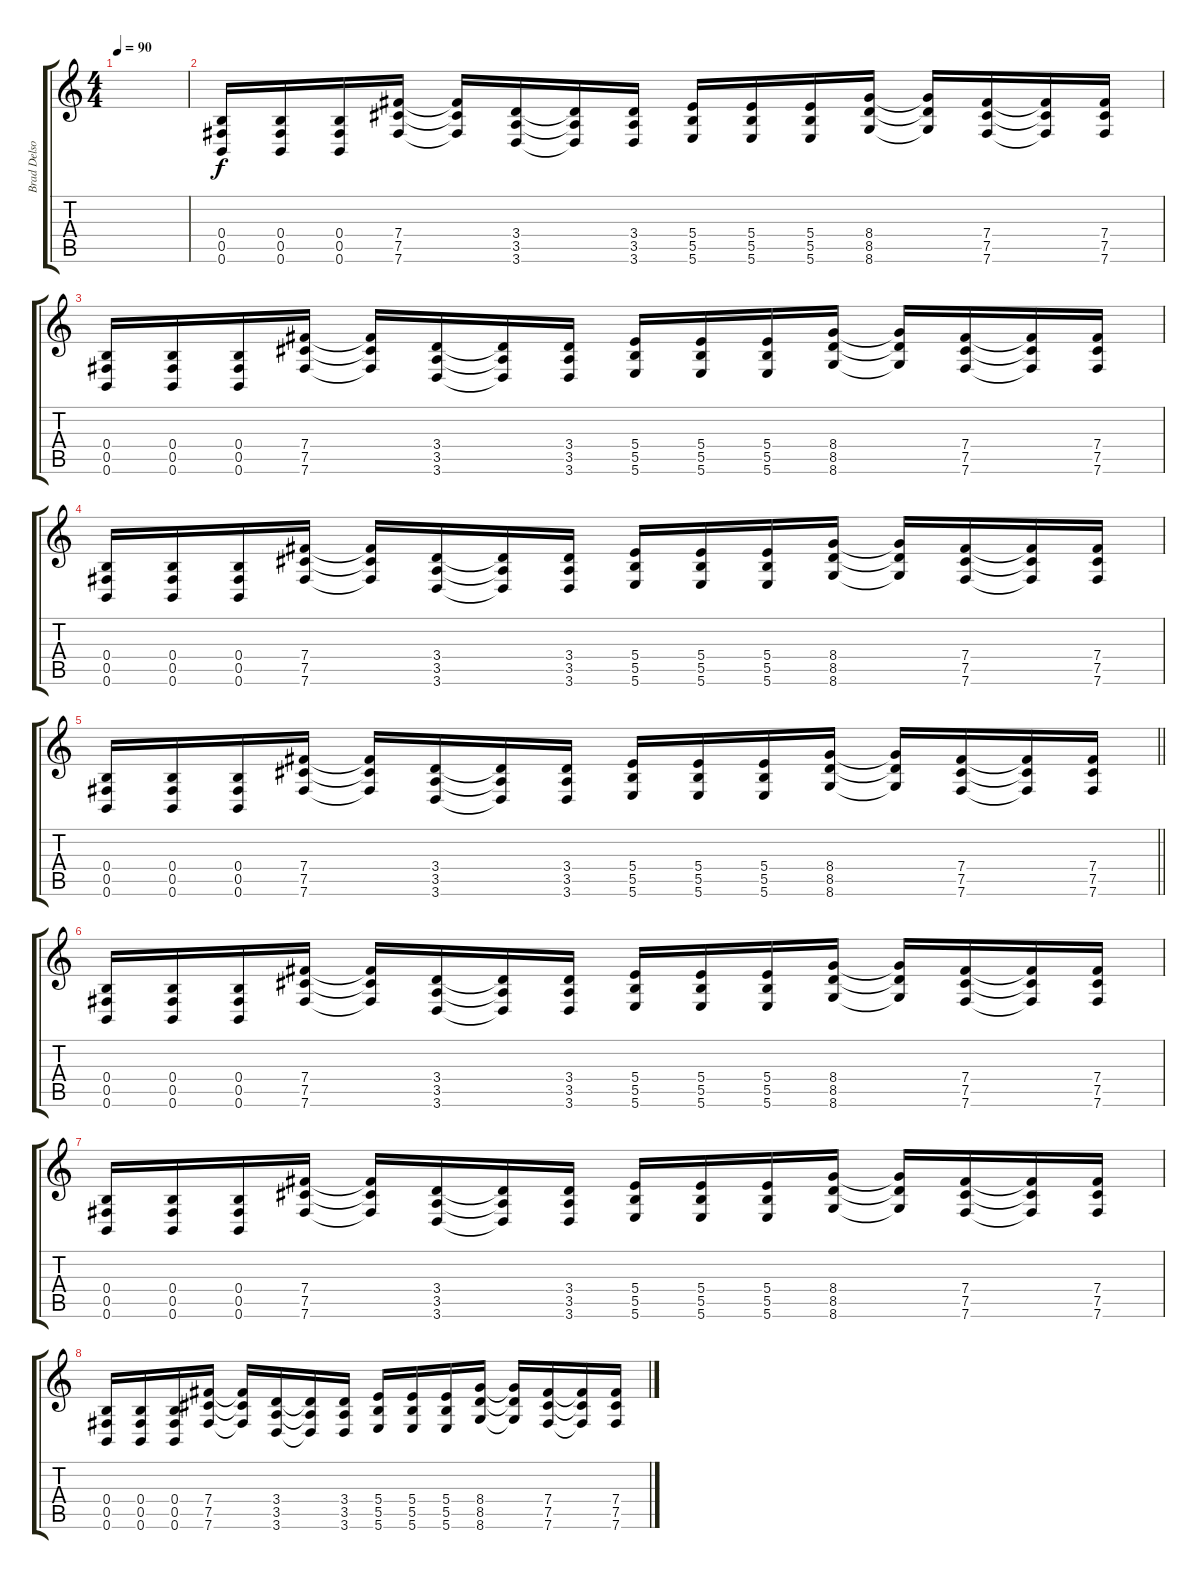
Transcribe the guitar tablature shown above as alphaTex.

\track ("Brad Delson - Guitar" "Brad Delso") {instrument distortionguitar}
\staff {score tabs}
\tuning (Db4 Ab3 E3 B2 Gb2 B1) {hide}
\ts (4 4)
\tempo 90
\clef g2
\ks c
|
(0.4 0.5 0.6).16{volume 8} (0.4 0.5 0.6).16 (0.4 0.5 0.6).16 (7.4 7.5 7.6).16 (7.4{t} 7.5{t} 7.6{t}).16 (3.4 3.5 3.6).16 (3.4{t} 3.5{t} 3.6{t}).16 (3.4 3.5 3.6).16 (5.4 5.5 5.6).16 (5.4 5.5 5.6).16 (5.4 5.5 5.6).16 (8.4 8.5 8.6).16 (8.4{t} 8.5{t} 8.6{t}).16 (7.4 7.5 7.6).16 (7.4{t} 7.5{t} 7.6{t}).16 (7.4 7.5 7.6).16 |
(0.4 0.5 0.6).16 (0.4 0.5 0.6).16 (0.4 0.5 0.6).16 (7.4 7.5 7.6).16 (7.4{t} 7.5{t} 7.6{t}).16 (3.4 3.5 3.6).16 (3.4{t} 3.5{t} 3.6{t}).16 (3.4 3.5 3.6).16 (5.4 5.5 5.6).16 (5.4 5.5 5.6).16 (5.4 5.5 5.6).16 (8.4 8.5 8.6).16 (8.4{t} 8.5{t} 8.6{t}).16 (7.4 7.5 7.6).16 (7.4{t} 7.5{t} 7.6{t}).16 (7.4 7.5 7.6).16 |
(0.4 0.5 0.6).16 (0.4 0.5 0.6).16 (0.4 0.5 0.6).16 (7.4 7.5 7.6).16 (7.4{t} 7.5{t} 7.6{t}).16 (3.4 3.5 3.6).16 (3.4{t} 3.5{t} 3.6{t}).16 (3.4 3.5 3.6).16 (5.4 5.5 5.6).16 (5.4 5.5 5.6).16 (5.4 5.5 5.6).16 (8.4 8.5 8.6).16 (8.4{t} 8.5{t} 8.6{t}).16 (7.4 7.5 7.6).16 (7.4{t} 7.5{t} 7.6{t}).16 (7.4 7.5 7.6).16 |
\barLineRight lightlight
(0.4 0.5 0.6).16 (0.4 0.5 0.6).16 (0.4 0.5 0.6).16 (7.4 7.5 7.6).16 (7.4{t} 7.5{t} 7.6{t}).16 (3.4 3.5 3.6).16 (3.4{t} 3.5{t} 3.6{t}).16 (3.4 3.5 3.6).16 (5.4 5.5 5.6).16 (5.4 5.5 5.6).16 (5.4 5.5 5.6).16 (8.4 8.5 8.6).16 (8.4{t} 8.5{t} 8.6{t}).16 (7.4 7.5 7.6).16 (7.4{t} 7.5{t} 7.6{t}).16 (7.4 7.5 7.6).16 |
(0.4 0.5 0.6).16{volume 16 instrument distortionguitar} (0.4 0.5 0.6).16 (0.4 0.5 0.6).16 (7.4 7.5 7.6).16 (7.4{t} 7.5{t} 7.6{t}).16 (3.4 3.5 3.6).16 (3.4{t} 3.5{t} 3.6{t}).16 (3.4 3.5 3.6).16 (5.4 5.5 5.6).16 (5.4 5.5 5.6).16 (5.4 5.5 5.6).16 (8.4 8.5 8.6).16 (8.4{t} 8.5{t} 8.6{t}).16 (7.4 7.5 7.6).16 (7.4{t} 7.5{t} 7.6{t}).16 (7.4 7.5 7.6).16 |
(0.4 0.5 0.6).16 (0.4 0.5 0.6).16 (0.4 0.5 0.6).16 (7.4 7.5 7.6).16 (7.4{t} 7.5{t} 7.6{t}).16 (3.4 3.5 3.6).16 (3.4{t} 3.5{t} 3.6{t}).16 (3.4 3.5 3.6).16 (5.4 5.5 5.6).16 (5.4 5.5 5.6).16 (5.4 5.5 5.6).16 (8.4 8.5 8.6).16 (8.4{t} 8.5{t} 8.6{t}).16 (7.4 7.5 7.6).16 (7.4{t} 7.5{t} 7.6{t}).16 (7.4 7.5 7.6).16 |
(0.4 0.5 0.6).16{instrument distortionguitar} (0.4 0.5 0.6).16 (0.4 0.5 0.6).16 (7.4 7.5 7.6).16 (7.4{t} 7.5{t} 7.6{t}).16 (3.4 3.5 3.6).16 (3.4{t} 3.5{t} 3.6{t}).16 (3.4 3.5 3.6).16 (5.4 5.5 5.6).16 (5.4 5.5 5.6).16 (5.4 5.5 5.6).16 (8.4 8.5 8.6).16 (8.4{t} 8.5{t} 8.6{t}).16 (7.4 7.5 7.6).16 (7.4{t} 7.5{t} 7.6{t}).16 (7.4 7.5 7.6).16
